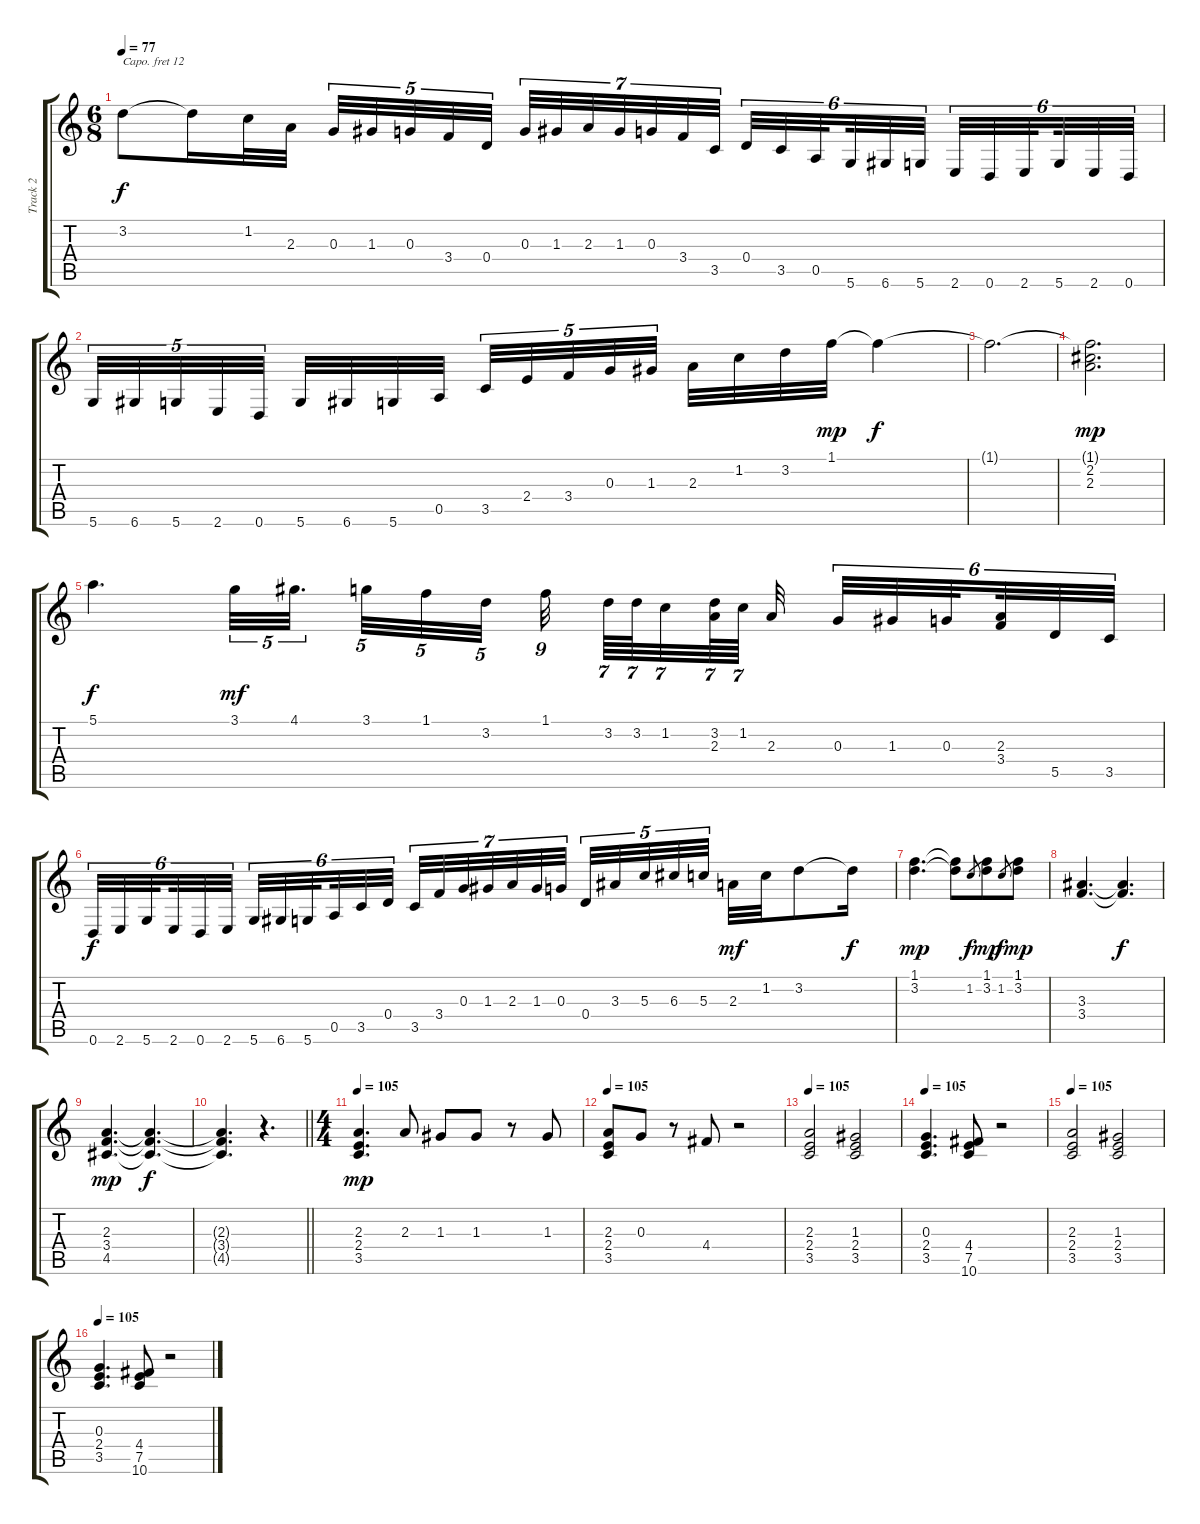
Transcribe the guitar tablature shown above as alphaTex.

\track ("Track 2" "Track 2") {instrument drawbarorgan}
\staff {score tabs}
\capo 12
\tuning (E4 B3 G3 D3 A2 D2) {hide}
\ts (6 8)
\tempo 77
\clef g2
\ks c
3.2{t}.8{dy f} 3.2{t}.16 1.2.32 2.3.32{beam splitsecondary} 0.3.32{tu (5 4)} 1.3.32{tu (5 4)} 0.3.32{tu (5 4)} 3.4.32{tu (5 4)} 0.4.32{tu (5 4)} 0.3.32{tu (7 4)} 1.3.32{tu (7 4)} 2.3.32{tu (7 4)} 1.3.32{tu (7 4)} 0.3.32{tu (7 4)} 3.4.32{tu (7 4)} 3.5.32{tu (7 4) beam splitsecondary} 0.4.32{tu (6 4)} 3.5.32{tu (6 4)} 0.5.32{tu (6 4) beam splitsecondary} 5.6.32{tu (6 4)} 6.6.32{tu (6 4)} 5.6.32{tu (6 4) beam splitsecondary} 2.6.32{tu (6 4)} 0.6.32{tu (6 4)} 2.6.32{tu (6 4) beam splitsecondary} 5.6.32{tu (6 4)} 2.6.32{tu (6 4)} 0.6.32{tu (6 4)} |
5.6.32{tu (5 4)} 6.6.32{tu (5 4)} 5.6.32{tu (5 4)} 2.6.32{tu (5 4)} 0.6.32{tu (5 4) beam splitsecondary} 5.6.32 6.6.32 5.6.32 0.5.32{beam splitsecondary} 3.5.32{tu (5 4)} 2.4.32{tu (5 4)} 3.4.32{tu (5 4)} 0.3.32{tu (5 4)} 1.3.32{tu (5 4)} 2.3.32 1.2.32 3.2.32 1.1.32{dy mp} 1.1{t}.4{dy f} |
1.1{t}.2{d} |
(1.1{t} 2.2 2.3).2{d dy mp} |
5.1.4{d dy f} 3.1.32{tu (5 4) dy mf} 4.1.32{d tu (5 4)} 3.1.32{tu (5 4)} 1.1.32{tu (5 4)} 3.2.32{tu (5 4)} 1.1.32{tu (9 8)} 3.2.64{tu (7 4)} 3.2.64{tu (7 4)} 1.2.32{tu (7 4)} (3.2 2.3).64{tu (7 4)} 1.2.64{tu (7 4) beam splitsecondary} 2.3.32{beam splitsecondary} 0.3.32{tu (6 4)} 1.3.32{tu (6 4)} 0.3.32{tu (6 4) beam splitsecondary} (2.3 3.4).32{tu (6 4)} 5.5.32{tu (6 4)} 3.5.32{tu (6 4)} |
0.6.32{tu (6 4) dy f} 2.6.32{tu (6 4)} 5.6.32{tu (6 4) beam splitsecondary} 2.6.32{tu (6 4)} 0.6.32{tu (6 4)} 2.6.32{tu (6 4) beam splitsecondary} 5.6.32{tu (6 4)} 6.6.32{tu (6 4)} 5.6.32{tu (6 4) beam splitsecondary} 0.5.32{tu (6 4)} 3.5.32{tu (6 4)} 0.4.32{tu (6 4) beam splitsecondary} 3.5.32{tu (7 4)} 3.4.32{tu (7 4)} 0.3.32{tu (7 4)} 1.3.32{tu (7 4)} 2.3.32{tu (7 4)} 1.3.32{tu (7 4)} 0.3.32{tu (7 4)} 0.4.32{tu (5 4)} 3.3.32{tu (5 4)} 5.3.32{tu (5 4)} 6.3.32{tu (5 4)} 5.3.32{tu (5 4) beam splitsecondary} 2.3.32{dy mf} 1.2.32 3.2.8 3.2{t}.16{dy f} |
(1.1 3.2).4{d dy mp} (1.1{t} 3.2{t}).8 1.2.8{gr dy f} (1.1 3.2).8{dy mp} 1.2.8{gr dy f} (1.1 3.2).8{dy mp} |
(3.3 3.4).4{d} (3.3{t} 3.4{t}).4{d dy f} |
(2.3 3.4 4.5).4{d dy mp} (2.3{t} 3.4{t} 4.5{t}).4{d dy f} |
\barLineRight lightlight
(2.3{t} 3.4{t} 4.5{t}).4{d} r.4{d} |
\ts (4 4)
\tempo 105
(2.3 2.4 3.5).4{d dy mp} 2.3.8 1.3.8 1.3.8 r.8 1.3.8 |
\tempo 105
(2.3 2.4 3.5).8 0.3.8 r.8 4.4.8 r.2 |
\tempo 105
(2.3 2.4 3.5).2 (1.3 2.4 3.5).2 |
\tempo 105
(0.3 2.4 3.5).4{d} (4.4 7.5 10.6).8 r.2 |
\tempo 105
(2.3 2.4 3.5).2 (1.3 2.4 3.5).2 |
\tempo 105
(0.3 2.4 3.5).4{d} (4.4 7.5 10.6).8 r.2
